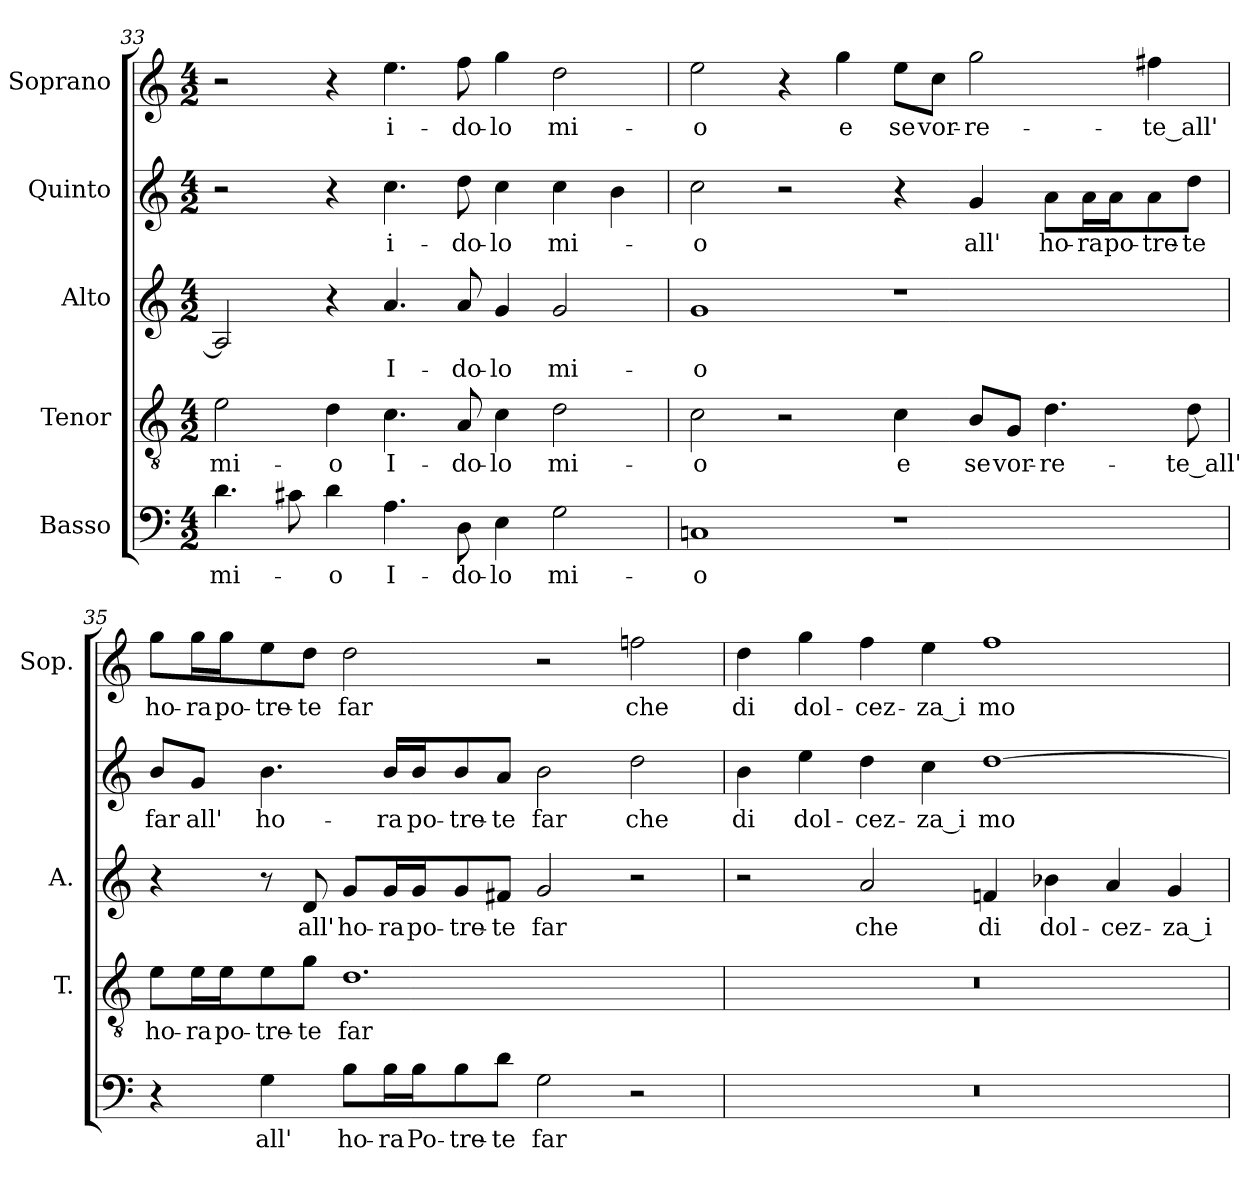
**kern	**text	**kern	**text	**kern	**text	**kern	**text	**kern	**text
*part5	*part5	*part4	*part4	*part3	*part3	*part2	*part2	*part1	*part1
*staff5	*staff5	*staff4	*staff4	*staff3	*staff3	*staff2	*staff2	*staff1	*staff1
*I"Basso	*	*I"Tenor	*	*I"Alto	*	*I"Quinto	*	*I"Soprano	*
*	*	*I'T.	*	*I'A.	*	*	*	*I'Sop.	*
*clefF4	*	*clefGv2	*	*clefG2	*	*clefG2	*	*clefG2	*
*	*	*ITrd7c12	*	*	*	*	*	*	*
*k[]	*	*k[]	*	*k[]	*	*k[]	*	*k[]	*
*C:	*	*C:	*	*C:	*	*C:	*	*C:	*
*M4/2	*	*M4/2	*	*M4/2	*	*M4/2	*	*M4/2	*
=33	=33	=33	=33	=33	=33	=33	=33	=33	=33
!	!LO:LY:b:color=#000000	!	!	!	!	!	!	!	!
!	!	!	!LO:LY:b:color=#000000	!	!	!	!	!	!
4.di\	mi-	2Ei\	mi-	2Ai/]	.	2r	.	2r	.
8c#Xi\	.	.	.	.	.	.	.	.	.
!	!LO:LY:b:color=#000000	!	!	!	!	!	!	!	!
!	!	!	!LO:LY:b:color=#000000	!	!	!	!	!	!
4di\	-o	4Di\	-o	4r	.	4r	.	4r	.
!	!LO:LY:b:color=#000000	!	!	!	!	!	!	!	!
!	!	!	!LO:LY:b:color=#000000	!	!	!	!	!	!
!	!	!	!	!	!LO:LY:b:color=#000000	!	!	!	!
!	!	!	!	!	!	!	!LO:LY:b:color=#000000	!	!
!	!	!	!	!	!	!	!	!	!LO:LY:b:color=#000000
4.Ai\	I-	4.Ci\	I-	4.ai/	I-	4.cci\	i-	4.eei\	i-
!	!LO:LY:b:color=#000000	!	!	!	!	!	!	!	!
!	!	!	!LO:LY:b:color=#000000	!	!	!	!	!	!
!	!	!	!	!	!LO:LY:b:color=#000000	!	!	!	!
!	!	!	!	!	!	!	!LO:LY:b:color=#000000	!	!
!	!	!	!	!	!	!	!	!	!LO:LY:b:color=#000000
8Di\	-do-	8AAi/	-do-	8ai/	-do-	8ddi\	-do-	8ffi\	-do-
!	!LO:LY:b:color=#000000	!	!	!	!	!	!	!	!
!	!	!	!LO:LY:b:color=#000000	!	!	!	!	!	!
!	!	!	!	!	!LO:LY:b:color=#000000	!	!	!	!
!	!	!	!	!	!	!	!LO:LY:b:color=#000000	!	!
!	!	!	!	!	!	!	!	!	!LO:LY:b:color=#000000
4Ei\	-lo	4Ci\	-lo	4gi/	-lo	4cci\	-lo	4ggi\	-lo
!	!LO:LY:b:color=#000000	!	!	!	!	!	!	!	!
!	!	!	!LO:LY:b:color=#000000	!	!	!	!	!	!
!	!	!	!	!	!LO:LY:b:color=#000000	!	!	!	!
!	!	!	!	!	!	!	!LO:LY:b:color=#000000	!	!
!	!	!	!	!	!	!	!	!	!LO:LY:b:color=#000000
2Gi\	mi-	2Di\	mi-	2gi/	mi-	4cci\	mi-	2ddi\	mi-
.	.	.	.	.	.	4bi\	.	.	.
=34	=34	=34	=34	=34	=34	=34	=34	=34	=34
!	!LO:LY:b:color=#000000	!	!	!	!	!	!	!	!
!	!	!	!LO:LY:b:color=#000000	!	!	!	!	!	!
!	!	!	!	!	!LO:LY:b:color=#000000	!	!	!	!
!	!	!	!	!	!	!	!LO:LY:b:color=#000000	!	!
!	!	!	!	!	!	!	!	!	!LO:LY:b:color=#000000
1Cni	-o	2Ci\	-o	1gi	-o	2cci\	-o	2eei\	-o
.	.	2r	.	.	.	2r	.	4r	.
!	!	!	!	!	!	!	!	!	!LO:LY:b:color=#000000
.	.	.	.	.	.	.	.	4ggi\	e
!	!	!	!LO:LY:b:color=#000000	!	!	!	!	!	!
!	!	!	!	!	!	!	!	!	!LO:LY:b:color=#000000
1r	.	4Ci\	e	1r	.	4r	.	8eei\L	se
!	!	!	!	!	!	!	!	!	!LO:LY:b:color=#000000
.	.	.	.	.	.	.	.	8cci\J	vor-
!	!	!	!LO:LY:b:color=#000000	!	!	!	!	!	!
!	!	!	!	!	!	!	!LO:LY:b:color=#000000	!	!
!	!	!	!	!	!	!	!	!	!LO:LY:b:color=#000000
.	.	8BBi/L	se	.	.	4gi/	all'	2ggi\	-re-
!	!	!	!LO:LY:b:color=#000000	!	!	!	!	!	!
.	.	8GGi/J	vor-	.	.	.	.	.	.
!	!	!	!LO:LY:b:color=#000000	!	!	!	!	!	!
!	!	!	!	!	!	!	!LO:LY:b:color=#000000	!	!
.	.	4.Di\	-re-	.	.	8ai\L	ho-	.	.
!	!	!	!	!	!	!	!LO:LY:b:color=#000000	!	!
.	.	.	.	.	.	16ai\L	-ra	.	.
!	!	!	!	!	!	!	!LO:LY:b:color=#000000	!	!
.	.	.	.	.	.	16ai\J	po-	.	.
!	!	!	!	!	!	!	!LO:LY:b:color=#000000	!	!
!	!	!	!	!	!	!	!	!	!LO:LY:b:color=#000000
.	.	.	.	.	.	8ai\	-tre-	4ff#Xi\	-te_all'
!	!	!	!LO:LY:b:color=#000000	!	!	!	!	!	!
!	!	!	!	!	!	!	!LO:LY:b:color=#000000	!	!
.	.	8Di\	-te_all'	.	.	8ddi\J	-te	.	.
!!LO:LB:g=z
=35	=35	=35	=35	=35	=35	=35	=35	=35	=35
!	!	!	!LO:LY:b:color=#000000	!	!	!	!	!	!
!	!	!	!	!	!	!	!LO:LY:b:color=#000000	!	!
!	!	!	!	!	!	!	!	!	!LO:LY:b:color=#000000
4r	.	8Ei\L	ho-	4r	.	8bi/L	far	8ggi\L	ho-
!	!	!	!LO:LY:b:color=#000000	!	!	!	!	!	!
!	!	!	!	!	!	!	!LO:LY:b:color=#000000	!	!
!	!	!	!	!	!	!	!	!	!LO:LY:b:color=#000000
.	.	16Ei\L	-ra	.	.	8gi/J	all'	16ggi\L	-ra
!	!	!	!LO:LY:b:color=#000000	!	!	!	!	!	!
!	!	!	!	!	!	!	!	!	!LO:LY:b:color=#000000
.	.	16Ei\J	po-	.	.	.	.	16ggi\J	po-
!	!LO:LY:b:color=#000000	!	!	!	!	!	!	!	!
!	!	!	!LO:LY:b:color=#000000	!	!	!	!	!	!
!	!	!	!	!	!	!	!LO:LY:b:color=#000000	!	!
!	!	!	!	!	!	!	!	!	!LO:LY:b:color=#000000
4Gi\	all'	8Ei\	-tre-	8r	.	4.bi\	ho-	8eei\	-tre-
!	!	!	!LO:LY:b:color=#000000	!	!	!	!	!	!
!	!	!	!	!	!LO:LY:b:color=#000000	!	!	!	!
!	!	!	!	!	!	!	!	!	!LO:LY:b:color=#000000
.	.	8Gi\J	-te	8di/	all'	.	.	8ddi\J	-te
!	!LO:LY:b:color=#000000	!	!	!	!	!	!	!	!
!	!	!	!LO:LY:b:color=#000000	!	!	!	!	!	!
!	!	!	!	!	!LO:LY:b:color=#000000	!	!	!	!
!	!	!	!	!	!	!	!	!	!LO:LY:b:color=#000000
8Bi\L	ho-	1.Di	far	8gi/L	ho-	.	.	2ddi\	far
!	!LO:LY:b:color=#000000	!	!	!	!	!	!	!	!
!	!	!	!	!	!LO:LY:b:color=#000000	!	!	!	!
!	!	!	!	!	!	!	!LO:LY:b:color=#000000	!	!
16Bi\L	-ra	.	.	16gi/L	-ra	16bi/LL	-ra	.	.
!	!LO:LY:b:color=#000000	!	!	!	!	!	!	!	!
!	!	!	!	!	!LO:LY:b:color=#000000	!	!	!	!
!	!	!	!	!	!	!	!LO:LY:b:color=#000000	!	!
16Bi\J	Po-	.	.	16gi/J	po-	16bi/J	po-	.	.
!	!LO:LY:b:color=#000000	!	!	!	!	!	!	!	!
!	!	!	!	!	!LO:LY:b:color=#000000	!	!	!	!
!	!	!	!	!	!	!	!LO:LY:b:color=#000000	!	!
8Bi\	-tre-	.	.	8gi/	-tre-	8bi/	-tre-	.	.
!	!LO:LY:b:color=#000000	!	!	!	!	!	!	!	!
!	!	!	!	!	!LO:LY:b:color=#000000	!	!	!	!
!	!	!	!	!	!	!	!LO:LY:b:color=#000000	!	!
8di\J	-te	.	.	8f#Xi/J	-te	8ai/J	-te	.	.
!	!LO:LY:b:color=#000000	!	!	!	!	!	!	!	!
!	!	!	!	!	!LO:LY:b:color=#000000	!	!	!	!
!	!	!	!	!	!	!	!LO:LY:b:color=#000000	!	!
2Gi\	far	.	.	2gi/	far	2bi\	far	2r	.
!	!	!	!	!	!	!	!LO:LY:b:color=#000000	!	!
!	!	!	!	!	!	!	!	!	!LO:LY:b:color=#000000
2r	.	.	.	2r	.	2ddi\	che	2ffni\	che
=36	=36	=36	=36	=36	=36	=36	=36	=36	=36
!LO:N:vis=1	!	!LO:N:vis=1	!	!	!	!	!	!	!
!	!	!	!	!	!	!	!LO:LY:b:color=#000000	!	!
!	!	!	!	!	!	!	!	!	!LO:LY:b:color=#000000
0r	.	0r	.	2r	.	4bi\	di	4ddi\	di
!	!	!	!	!	!	!	!LO:LY:b:color=#000000	!	!
!	!	!	!	!	!	!	!	!	!LO:LY:b:color=#000000
.	.	.	.	.	.	4eei\	dol-	4ggi\	dol-
!	!	!	!	!	!LO:LY:b:color=#000000	!	!	!	!
!	!	!	!	!	!	!	!LO:LY:b:color=#000000	!	!
!	!	!	!	!	!	!	!	!	!LO:LY:b:color=#000000
.	.	.	.	2ai/	che	4ddi\	-cez-	4ffi\	-cez-
!	!	!	!	!	!	!	!LO:LY:b:color=#000000	!	!
!	!	!	!	!	!	!	!	!	!LO:LY:b:color=#000000
.	.	.	.	.	.	4cci\	-za_i	4eei\	-za_i
!	!	!	!	!	!LO:LY:b:color=#000000	!	!	!	!
!	!	!	!	!	!	!	!LO:LY:b:color=#000000	!	!
!	!	!	!	!	!	!	!	!	!LO:LY:b:color=#000000
.	.	.	.	4fni/	di	[>1ddi	mo-	1ffi	mo-
!	!	!	!	!	!LO:LY:b:color=#000000	!	!	!	!
.	.	.	.	4b-Xi\	dol-	.	.	.	.
!	!	!	!	!	!LO:LY:b:color=#000000	!	!	!	!
.	.	.	.	4ai/	-cez-	.	.	.	.
!	!	!	!	!	!LO:LY:b:color=#000000	!	!	!	!
.	.	.	.	4gi/	-za_i	.	.	.	.
=	=	=	=	=	=	=	=	=	=
*-	*-	*-	*-	*-	*-	*-	*-	*-	*-
